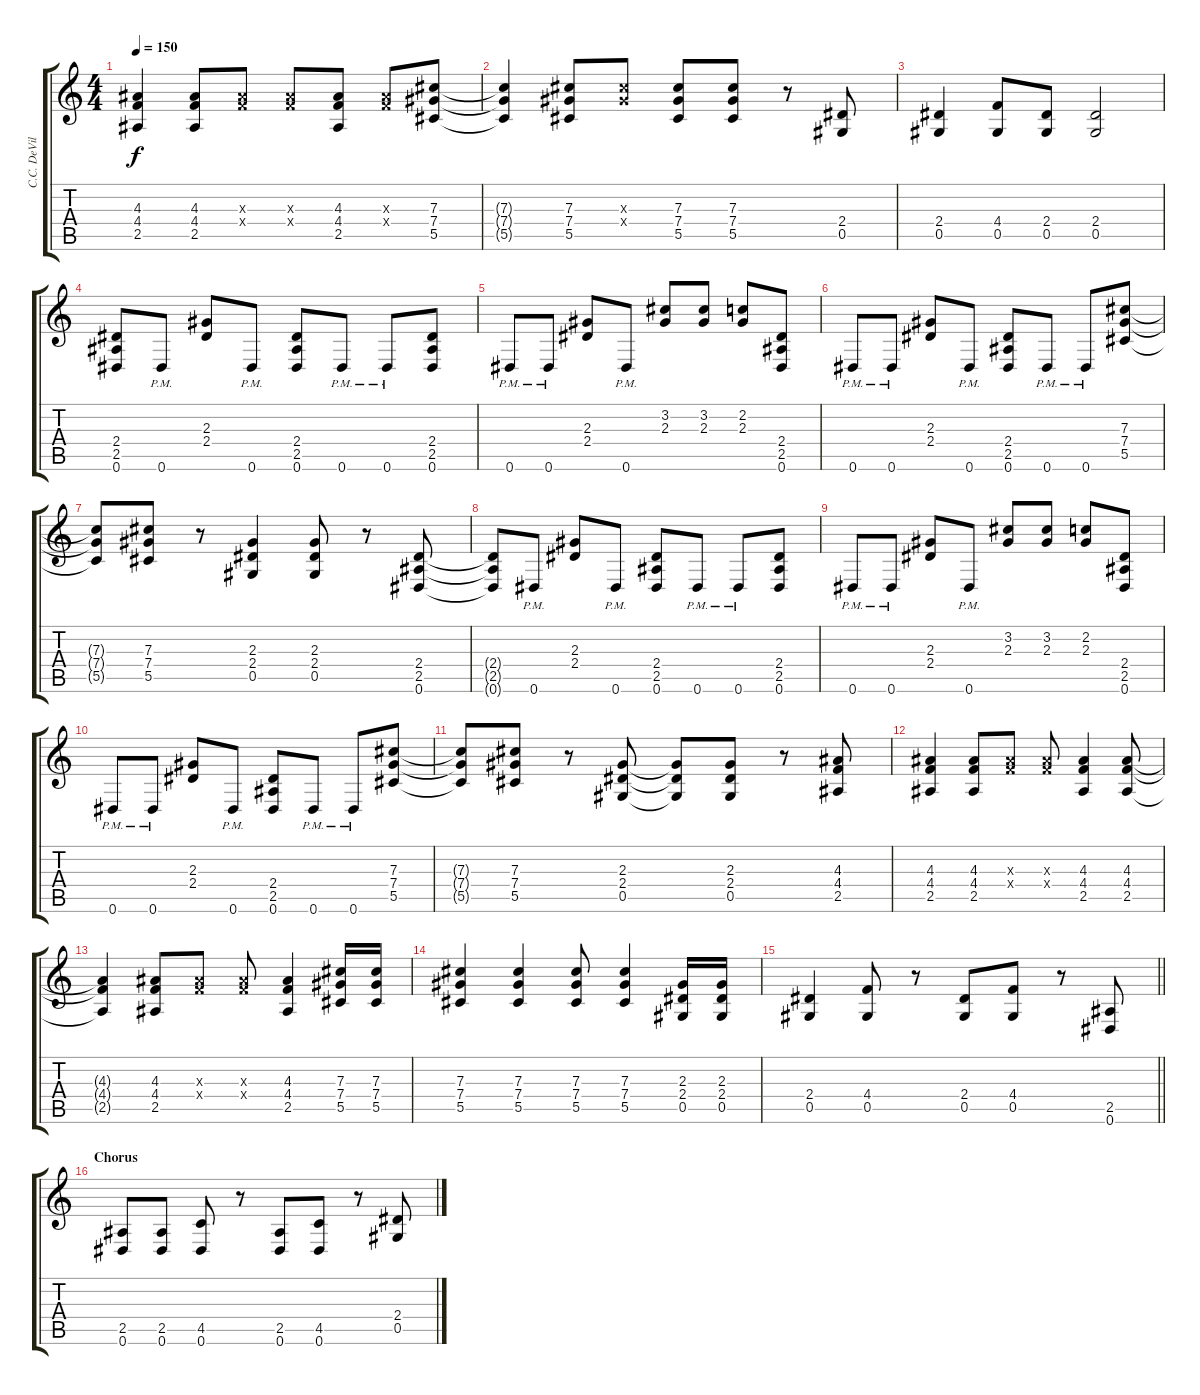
\track ("C.C. DeVille - Rhytm I" "C.C. DeVil") {instrument distortionguitar}
\staff {score tabs}
\tuning (Eb4 Bb3 Gb3 Db3 Ab2 Eb2) {hide}
\ts (4 4)
\tempo 150
\clef g2
\ks c
(4.3{t} 4.4{t} 2.5{t}).4{dy f} (4.3 4.4 2.5).8 (4.3{x} 4.4{x}).8 (4.3{x} 4.4{x}).8 (4.3 4.4 2.5).8 (4.3{x} 4.4{x}).8 (7.3 7.4 5.5).8 |
(7.3{t} 7.4{t} 5.5{t}).4 (7.3 7.4 5.5).8 (7.3{x} 7.4{x}).8 (7.3 7.4 5.5).8 (7.3 7.4 5.5).8 r.8 (2.4 0.5).8 |
(2.4 0.5).4 (4.4 0.5).8 (2.4 0.5).8 (2.4 0.5).2 |
(2.4 2.5 0.6).8 0.6{pm}.8 (2.3 2.4).8 0.6{pm}.8 (2.4 2.5 0.6).8 0.6{pm}.8 0.6{pm}.8 (2.4 2.5 0.6).8 |
0.6{pm}.8 0.6{pm}.8 (2.3 2.4).8 0.6{pm}.8 (3.2 2.3).8 (3.2 2.3).8 (2.2 2.3).8 (2.4 2.5 0.6).8 |
0.6{pm}.8 0.6{pm}.8 (2.3 2.4).8 0.6{pm}.8 (2.4 2.5 0.6).8 0.6{pm}.8 0.6{pm}.8 (7.3 7.4 5.5).8 |
(7.3{t} 7.4{t} 5.5{t}).8 (7.3 7.4 5.5).8 r.8 (2.3 2.4 0.5).4 (2.3 2.4 0.5).8 r.8 (2.4 2.5 0.6).8 |
(2.4{t} 2.5{t} 0.6{t}).8 0.6{pm}.8 (2.3 2.4).8 0.6{pm}.8 (2.4 2.5 0.6).8 0.6{pm}.8 0.6{pm}.8 (2.4 2.5 0.6).8 |
0.6{pm}.8 0.6{pm}.8 (2.3 2.4).8 0.6{pm}.8 (3.2 2.3).8 (3.2 2.3).8 (2.2 2.3).8 (2.4 2.5 0.6).8 |
0.6{pm}.8 0.6{pm}.8 (2.3 2.4).8 0.6{pm}.8 (2.4 2.5 0.6).8 0.6{pm}.8 0.6{pm}.8 (7.3 7.4 5.5).8 |
(7.3{t} 7.4{t} 5.5{t}).8 (7.3 7.4 5.5).8 r.8 (2.3 2.4 0.5).8 (2.3{t} 2.4{t} 0.5{t}).8 (2.3 2.4 0.5).8 r.8 (4.3 4.4 2.5).8 |
(4.3 4.4 2.5).4 (4.3 4.4 2.5).8 (4.3{x} 4.4{x}).8 (4.3{x} 4.4{x}).8 (4.3 4.4 2.5).4 (4.3 4.4 2.5).8 |
(4.3{t} 4.4{t} 2.5{t}).4 (4.3 4.4 2.5).8 (4.3{x} 4.4{x}).8 (4.3{x} 4.4{x}).8 (4.3 4.4 2.5).4 (7.3 7.4 5.5).16 (7.3 7.4 5.5).16 |
(7.3 7.4 5.5).4 (7.3 7.4 5.5).4 (7.3 7.4 5.5).8 (7.3 7.4 5.5).4 (2.3 2.4 0.5).16 (2.3 2.4 0.5).16 |
\barLineRight lightlight
(2.4 0.5).4 (4.4 0.5).8 r.8 (2.4 0.5).8 (4.4 0.5).8 r.8 (2.5 0.6).8 |
\section ("" "Chorus")
(2.5 0.6).8 (2.5 0.6).8 (4.5 0.6).8 r.8 (2.5 0.6).8 (4.5 0.6).8 r.8 (2.4 0.5).8
